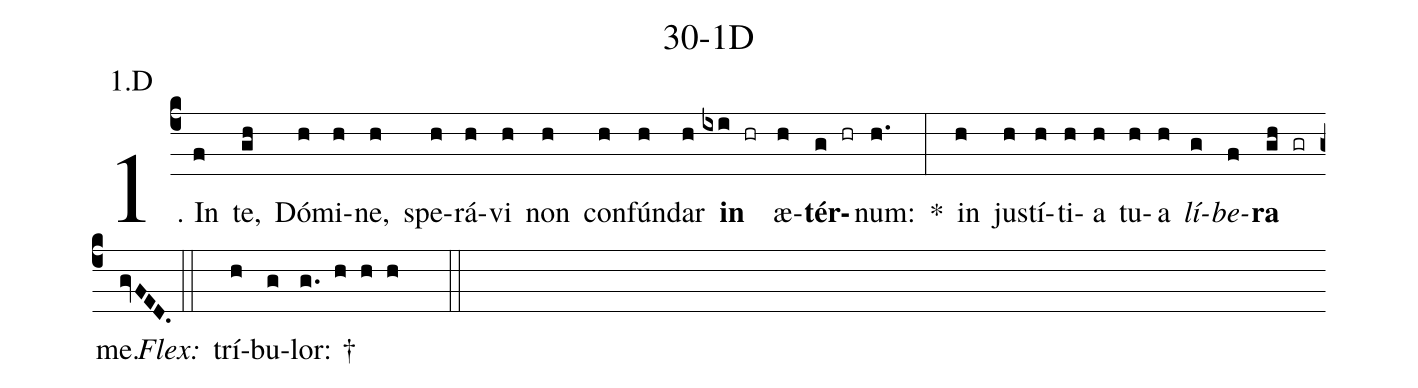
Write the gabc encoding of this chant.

name: 30-1D;
annotation: 1.D;
%%
(c4)1. In(f) te,(gh) Dó(h)mi(h)ne,(h) spe(h)rá(h)vi(h) non(h) con(h)fún(h)dar(h) <b>in</b>(ixi hr) æ(h)<b>tér</b>(g hr)num:(h.) *(:) in(h) jus(h)tí(h)ti(h)a(h) tu(h)a(h) <i>lí</i>(g)<i>be</i>(f)<b>ra</b>(gh gr) me.(gvFED.) (::)
<i>Flex:</i>()  trí(h)bu(g)lor: †(g. h h h  ::)
